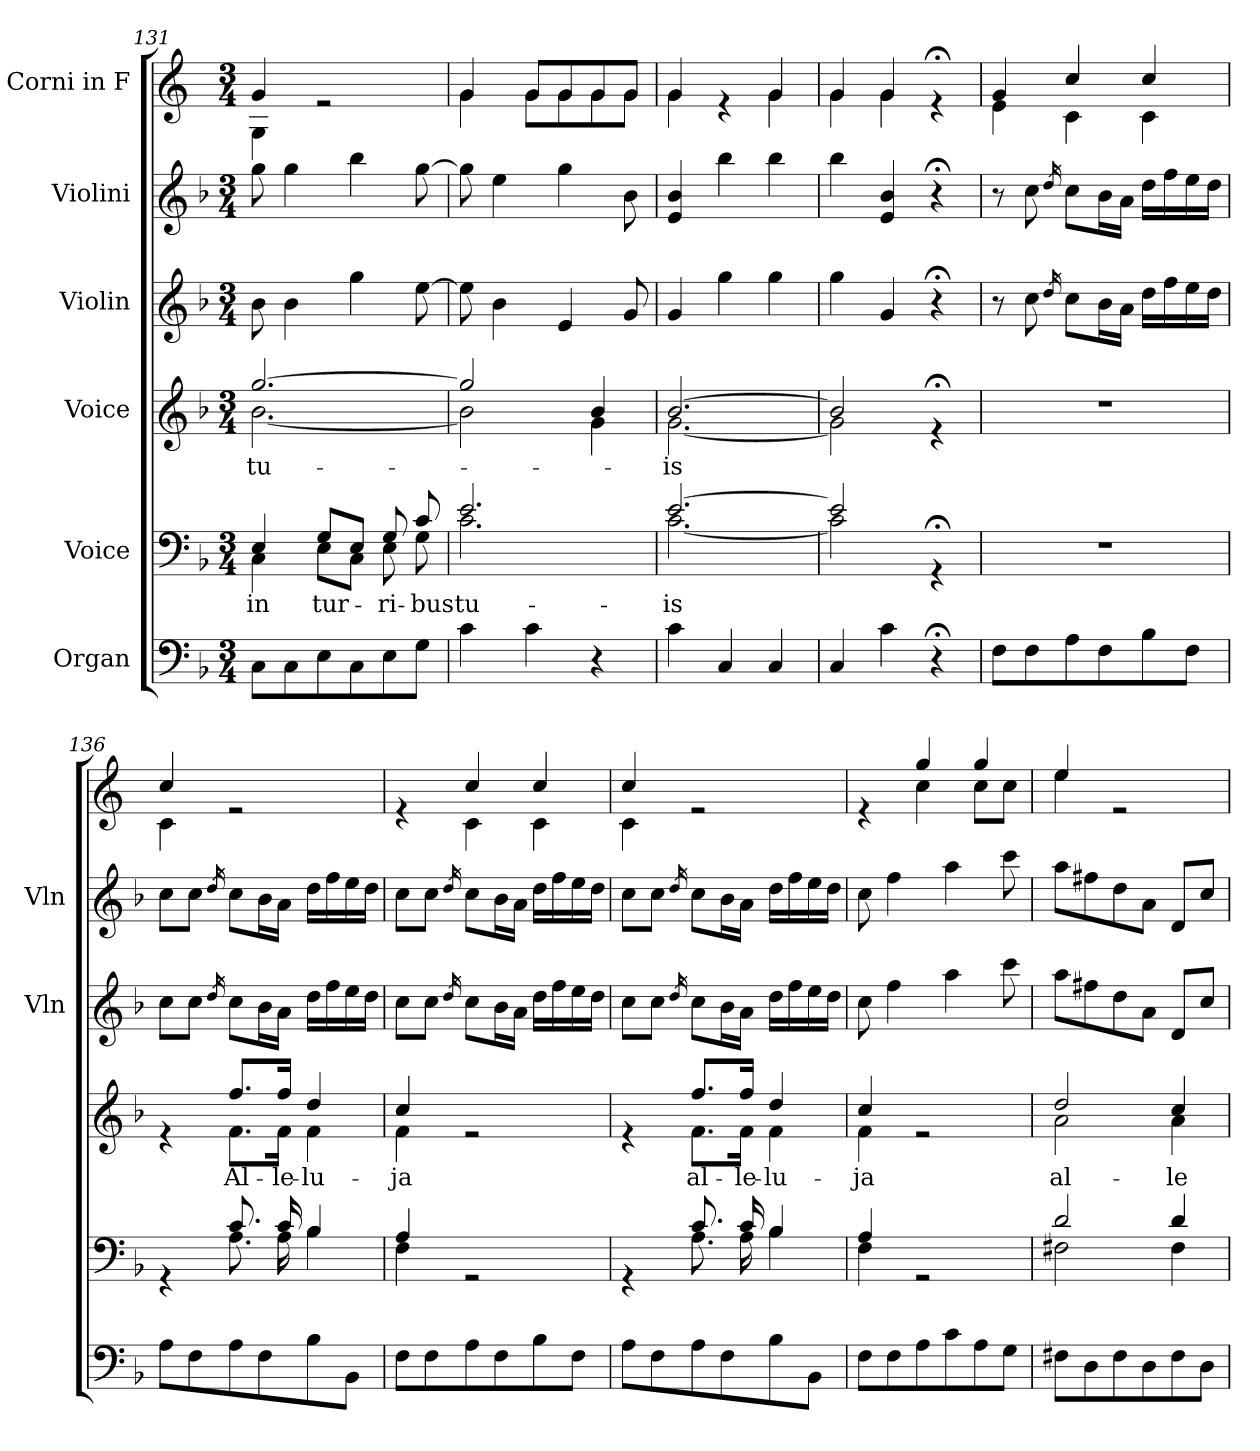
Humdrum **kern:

**kern	**kern	**text	**kern	**text	**kern	**kern	**kern
*part6	*part5	*part5	*part4	*part4	*part3	*part2	*part1
*staff6	*staff5	*staff5	*staff4	*staff4	*staff3	*staff2	*staff1
*I"Organ	*I"Voice	*	*I"Voice	*	*I"Violin	*I"Violini	*I"Corni in F
*	*	*	*	*	*I'Vln	*I'Vln	*
*clefF4	*clefF4	*	*clefG2	*	*clefG2	*clefG2	*clefG2
*	*	*	*	*	*	*	*ITrd4c7
*k[b-]	*k[b-]	*	*k[b-]	*	*k[b-]	*k[b-]	*k[b-]
*M3/4	*M3/4	*	*M3/4	*	*M3/4	*M3/4	*M3/4
=131	=131	=131	=131	=131	=131	=131	=131
!	!	!LO:LY:b	!	!LO:LY:b	!	!	!
*	*^	*	*^	*	*	*	*^
8C\L	4E/	4C\	in	[2.gg/	[2.b-\	tu-	8b-\	8gg\	4c/	4C\
8C\	.	.	.	.	.	.	4b-\	4gg\	.	.
!	!	!	!LO:LY:b	!	!	!	!	!	!	!
8E\	8G/L	8E\L	tur-	.	.	.	.	.	2re	2ryy
8C\	8E/J	8C\J	.	.	.	.	4gg\	4bb-\	.	.
!	!	!	!LO:LY:b	!	!	!	!	!	!	!
8E\	8G/	8E\	-ri-	.	.	.	.	.	.	.
!	!	!	!LO:LY:b	!	!	!	!	!	!	!
8G\J	8c/	8G\	-bus	.	.	.	[8ee\	[8gg\	.	.
=132	=132	=132	=132	=132	=132	=132	=132	=132	=132	=132
!	!	!	!LO:LY:b	!	!	!	!	!	!	!
4c\	2.e/	2.c\	tu-	2gg/]	2b-\]	.	8ee\]	8gg\]	4c/	4c\
.	.	.	.	.	.	.	4b-\	4ee\	.	.
4c\	.	.	.	.	.	.	.	.	8c/L	8c\L
.	.	.	.	.	.	.	4e/	4gg\	8c/	8c\
4r	.	.	.	4b-/	4g\	.	.	.	8c/	8c\
.	.	.	.	.	.	.	8g/	8b-\	8c/J	8c\J
=133	=133	=133	=133	=133	=133	=133	=133	=133	=133	=133
!	!	!	!LO:LY:b	!	!	!LO:LY:b	!	!	!	!
4c\	[2.e/	[2.c\	-is	[2.b-/	[2.g\	-is	4g/	4e/ 4b-/	4c/	4c\
4C/	.	.	.	.	.	.	4gg\	4bb-\	4re	4ryy
4C/	.	.	.	.	.	.	4gg\	4bb-\	4c/	4c\
=134	=134	=134	=134	=134	=134	=134	=134	=134	=134	=134
4C/	2e/]	2c\]	.	2b-/]	2g\]	.	4gg\	4bb-\	4c/	4c\
4c\	.	.	.	.	.	.	4g/	4e/ 4b-/	4c/	4c\
4r;<	4r;<GG	4ryy	.	4r;<e	4ryy	.	4r;<	4r;<	4r;<e	4ryy
*	*v	*v	*	*	*	*	*	*	*	*
*	*	*	*v	*v	*	*	*	*	*
=135	=135	=135	=135	=135	=135	=135	=135	=135
8F\L	2.r	.	2.r	.	8r	8r	4c/	4A\
8F\	.	.	.	.	8cc\	8cc\	.	.
.	.	.	.	.	16qdd/	16qdd/	.	.
8A\	.	.	.	.	8cc\L	8cc\L	4f/	4F\
8F\	.	.	.	.	16b-\L	16b-\L	.	.
.	.	.	.	.	16a\JJ	16a\JJ	.	.
8B-\	.	.	.	.	16dd\LL	16dd\LL	4f/	4F\
.	.	.	.	.	16ff\	16ff\	.	.
8F\J	.	.	.	.	16ee\	16ee\	.	.
.	.	.	.	.	16dd\JJ	16dd\JJ	.	.
!!LO:PB:g=z	!!
=136	=136	=136	=136	=136	=136	=136	=136	=136
*	*^	*	*^	*	*	*	*	*
8A\L	4rGG	4ryy	.	4re	4ryy	.	8cc\L	8cc\L	4f/	4F\
8F\	.	.	.	.	.	.	8cc\J	8cc\J	.	.
.	.	.	.	.	.	.	16qdd/	16qdd/	.	.
!	!	!	!	!	!	!LO:LY:b	!	!	!	!
8A\	8.c/	8.A\	.	8.ff/L	8.f\L	Al-	8cc\L	8cc\L	2re	2ryy
8F\	.	.	.	.	.	.	16b-\L	16b-\L	.	.
!	!	!	!	!	!	!LO:LY:b	!	!	!	!
.	16c/	16A\	.	16ff/Jk	16f\Jk	-le-	16a\JJ	16a\JJ	.	.
!	!	!	!	!	!	!LO:LY:b	!	!	!	!
8B-\	4B-/	4B-\	.	4dd/	4f\	-lu-	16dd\LL	16dd\LL	.	.
.	.	.	.	.	.	.	16ff\	16ff\	.	.
8BB-\J	.	.	.	.	.	.	16ee\	16ee\	.	.
.	.	.	.	.	.	.	16dd\JJ	16dd\JJ	.	.
=137	=137	=137	=137	=137	=137	=137	=137	=137	=137	=137
!	!	!	!	!	!	!LO:LY:b	!	!	!	!
8F\L	4A/	4F\	.	4cc/	4f\	-ja	8cc\L	8cc\L	4re	4ryy
8F\	.	.	.	.	.	.	8cc\J	8cc\J	.	.
.	.	.	.	.	.	.	16qdd/	16qdd/	.	.
8A\	2rGG	2ryy	.	2re	2ryy	.	8cc\L	8cc\L	4f/	4F\
8F\	.	.	.	.	.	.	16b-\L	16b-\L	.	.
.	.	.	.	.	.	.	16a\JJ	16a\JJ	.	.
8B-\	.	.	.	.	.	.	16dd\LL	16dd\LL	4f/	4F\
.	.	.	.	.	.	.	16ff\	16ff\	.	.
8F\J	.	.	.	.	.	.	16ee\	16ee\	.	.
.	.	.	.	.	.	.	16dd\JJ	16dd\JJ	.	.
=138	=138	=138	=138	=138	=138	=138	=138	=138	=138	=138
8A\L	4rGG	4ryy	.	4re	4ryy	.	8cc\L	8cc\L	4f/	4F\
8F\	.	.	.	.	.	.	8cc\J	8cc\J	.	.
.	.	.	.	.	.	.	16qdd/	16qdd/	.	.
!	!	!	!	!	!	!LO:LY:b	!	!	!	!
8A\	8.c/	8.A\	.	8.ff/L	8.f\L	al-	8cc\L	8cc\L	2re	2ryy
8F\	.	.	.	.	.	.	16b-\L	16b-\L	.	.
!	!	!	!	!	!	!LO:LY:b	!	!	!	!
.	16c/	16A\	.	16ff/Jk	16f\Jk	-le-	16a\JJ	16a\JJ	.	.
!	!	!	!	!	!	!LO:LY:b	!	!	!	!
8B-\	4B-/	4B-\	.	4dd/	4f\	-lu-	16dd\LL	16dd\LL	.	.
.	.	.	.	.	.	.	16ff\	16ff\	.	.
8BB-\J	.	.	.	.	.	.	16ee\	16ee\	.	.
.	.	.	.	.	.	.	16dd\JJ	16dd\JJ	.	.
=139	=139	=139	=139	=139	=139	=139	=139	=139	=139	=139
!	!	!	!	!	!	!LO:LY:b	!	!	!	!
8F\L	4A/	4F\	.	4cc/	4f\	-ja	8cc\	8cc\	4re	4ryy
8F\	.	.	.	.	.	.	4ff\	4ff\	.	.
8A\	2rGG	2ryy	.	2re	2ryy	.	.	.	4cc/	4f\
8c\	.	.	.	.	.	.	4aa\	4aa\	.	.
8A\	.	.	.	.	.	.	.	.	4cc/	8f\L
8G\J	.	.	.	.	.	.	8ccc\	8ccc\	.	8f\J
=140	=140	=140	=140	=140	=140	=140	=140	=140	=140	=140
!	!	!	!	!	!	!LO:LY:b	!	!	!	!
8F#X\L	2d/	2F#X\	.	2dd/	2a\	al-	8aa\L	8aa\L	4a/	4a\
8D\	.	.	.	.	.	.	8ff#X\	8ff#X\	.	.
8F#\	.	.	.	.	.	.	8dd\	8dd\	2re	2ryy
8D\	.	.	.	.	.	.	8a\J	8a\J	.	.
!	!	!	!	!	!	!LO:LY:b	!	!	!	!
8F#\	4d/	4F#\	.	4cc/	4a\	-le-	8d/L	8d/L	.	.
8D\J	.	.	.	.	.	.	8cc/J	8cc/J	.	.
*	*v	*v	*	*	*	*	*	*	*v	*v
*	*	*	*v	*v	*	*	*	*
=	=	=	=	=	=	=	=
*-	*-	*-	*-	*-	*-	*-	*-
